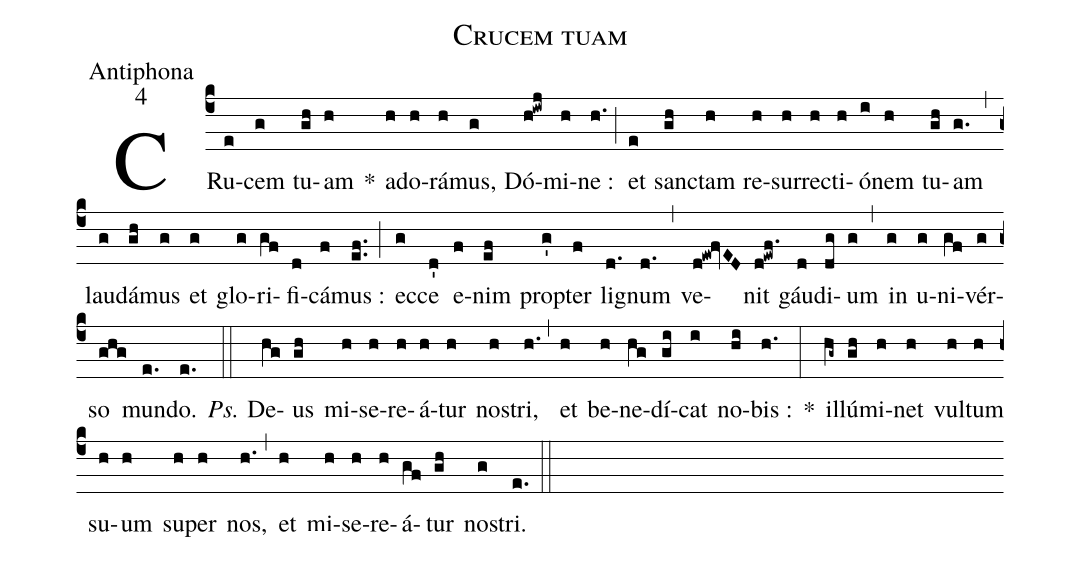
name:Crucem tuam;
office-part:Antiphona;
mode:4;
%%
(c4) CRu(e)cem(g) tu(gh)am(h) *() ad(h)o(h)rá(h)mus,(g) Dó(h!iwj)mi(h)ne :(h.) (;) et(e) san(gh)ctam(h) re(h)sur(h)re(h)cti(h)ó(i)nem(h) tu(gh)am(g.) (,) lau(g)dá(gh)mus(g) et(g) glo(g)ri(gf)fi(d)cá(f)mus :(ef..) (;) ec(g)ce(d') e(f)nim(ef) pro(g')pter(f) li(d.)gnum(d.) (,) ve(d!ew!fvED)nit(d!ewf.) gáu(d)di(dg)um(g) (,) in(g) u(g)ni(gf)vér(g)so(ghg) mun(e.)do.(e.) (::) <i>Ps.</i> De(hg)us(gh) mi(h)se(h)re(h)á(h)tur(h) no(h)stri,(h.) (,) et(h) be(h)ne(hg)dí(gi)cat(i) no(hi)bis :(h.) *(:) il(hg~)lú(gh)mi(h)net(h) vul(h)tum(h) su(h)um(h) su(h)per(h) nos,(h.) (,) et(h) mi(h)se(h)re(h)á(gf)tur(gh) no(g)stri.(e.) (::)
